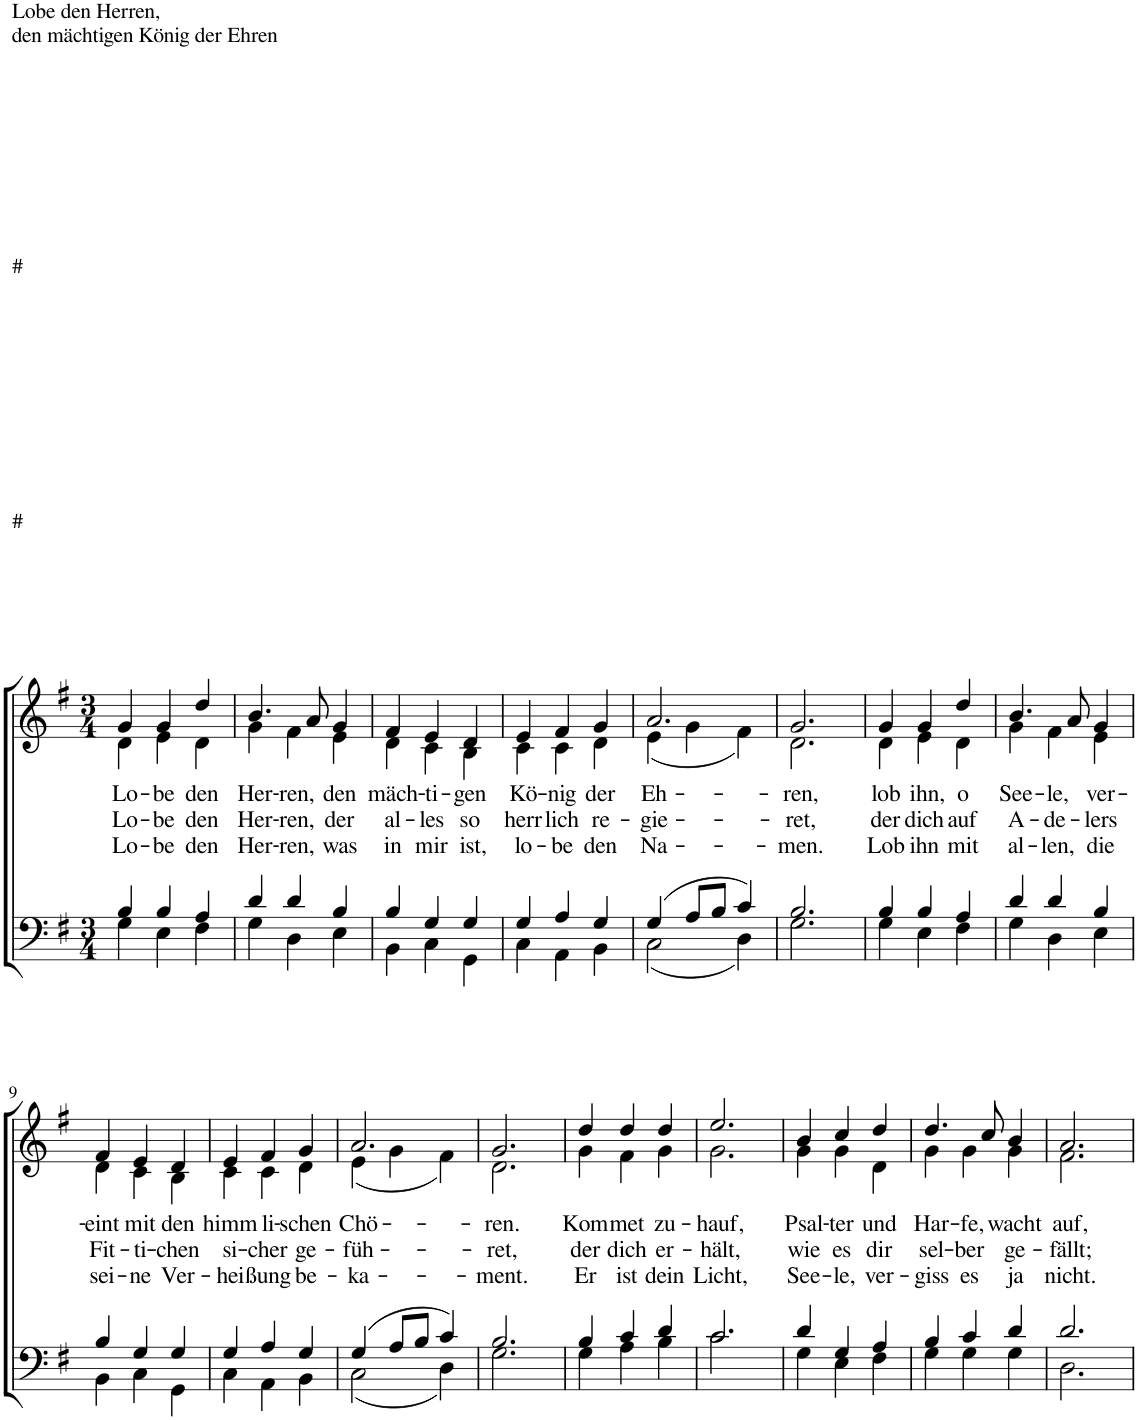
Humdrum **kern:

**kern	**kern	**text	**text	**text
*part1	*part1	*part1	*part1	*part1
*staff2	*staff1	*staff1	*staff1	*staff1
*I"Piano	*	*	*	*
*I'Pno	*	*	*	*
*clefF4	*clefG2	*	*	*
*k[f#]	*k[f#]	*	*	*
*M3/4	*M3/4	*	*	*
=1	=1	=1	=1	=1
*^	*^	*	*	*
!	!	!	!	!LO:LY:b	!LO:LY:b	!LO:LY:b
4B/	4G\	4g/	4d\	Lo-	Lo-	Lo-
!	!	!	!	!LO:LY:b	!LO:LY:b	!LO:LY:b
4B/	4E\	4g/	4e\	be	be	be
!	!	!	!	!LO:LY:b	!LO:LY:b	!LO:LY:b
4A/	4F#\	4dd/	4d\	den	den	den
=2	=2	=2	=2	=2	=2	=2
!	!	!	!	!LO:LY:b	!LO:LY:b	!LO:LY:b
4d/	4G\	4.b/	4g\	Her-	Her-	Her-
!	!	!	!	!LO:LY:b	!LO:LY:b	!LO:LY:b
4d/	4D\	.	4f#\	ren,	ren,	ren,
.	.	8a/	.	.	.	.
!	!	!	!	!LO:LY:b	!LO:LY:b	!LO:LY:b
4B/	4E\	4g/	4e\	den	der	was
=3	=3	=3	=3	=3	=3	=3
!	!	!	!	!LO:LY:b	!LO:LY:b	!LO:LY:b
4B/	4BB\	4f#/	4d\	mäch-	al-	in
!	!	!	!	!LO:LY:b	!LO:LY:b	!LO:LY:b
4G/	4C\	4e/	4c\	ti-	les	mir
!	!	!	!	!LO:LY:b	!LO:LY:b	!LO:LY:b
4G/	4GG\	4d/	4B\	gen	so	ist,
=4	=4	=4	=4	=4	=4	=4
!	!	!	!	!LO:LY:b	!LO:LY:b	!LO:LY:b
4G/	4C\	4e/	4c\	Kö-	herr-	lo-
!	!	!	!	!LO:LY:b	!LO:LY:b	!LO:LY:b
4A/	4AA\	4f#/	4c\	nig	lich	be
!	!	!	!	!LO:LY:b	!LO:LY:b	!LO:LY:b
4G/	4BB\	4g/	4d\	der	re-	den
=5	=5	=5	=5	=5	=5	=5
!	!	!	!	!LO:LY:b	!LO:LY:b	!LO:LY:b
4G/	2C\	2.a/	(4e\	Eh-	gie-	Na-
8A/L	.	.	4g\	.	.	.
8B/J	.	.	.	.	.	.
4c/	4D\	.	4f#\)	.	.	.
=6	=6	=6	=6	=6	=6	=6
!	!	!	!	!LO:LY:b	!LO:LY:b	!LO:LY:b
2.B/	2.G\	2.g/	2.d\	ren,	ret,	men.
=7	=7	=7	=7	=7	=7	=7
!	!	!	!	!LO:LY:b	!LO:LY:b	!LO:LY:b
4B/	4G\	4g/	4d\	lob	der	Lob
!	!	!	!	!LO:LY:b	!LO:LY:b	!LO:LY:b
4B/	4E\	4g/	4e\	ihn,	dich	ihn
!	!	!	!	!LO:LY:b	!LO:LY:b	!LO:LY:b
4A/	4F#\	4dd/	4d\	o	auf	mit
=8	=8	=8	=8	=8	=8	=8
!	!	!	!	!LO:LY:b	!LO:LY:b	!LO:LY:b
4d/	4G\	4.b/	4g\	See-	A-	al-
!	!	!	!	!LO:LY:b	!LO:LY:b	!LO:LY:b
4d/	4D\	.	4f#\	le,	de-	len,
.	.	8a/	.	.	.	.
!	!	!	!	!LO:LY:b	!LO:LY:b	!LO:LY:b
4B/	4E\	4g/	4e\	ver-	lers	die
!!LO:LB:g=z	!!
=9	=9	=9	=9	=9	=9	=9
!	!	!	!	!LO:LY:b	!LO:LY:b	!LO:LY:b
4B/	4BB\	4f#/	4d\	eint	Fit-	sei-
!	!	!	!	!LO:LY:b	!LO:LY:b	!LO:LY:b
4G/	4C\	4e/	4c\	mit	ti-	ne
!	!	!	!	!LO:LY:b	!LO:LY:b	!LO:LY:b
4G/	4GG\	4d/	4B\	den	chen	Ver-
=10	=10	=10	=10	=10	=10	=10
!	!	!	!	!LO:LY:b	!LO:LY:b	!LO:LY:b
4G/	4C\	4e/	4c\	himm-	si-	hei-
!	!	!	!	!LO:LY:b	!LO:LY:b	!LO:LY:b
4A/	4AA\	4f#/	4c\	li-	cher	ßung
!	!	!	!	!LO:LY:b	!LO:LY:b	!LO:LY:b
4G/	4BB\	4g/	4d\	schen	ge-	be-
=11	=11	=11	=11	=11	=11	=11
!	!	!	!	!LO:LY:b	!LO:LY:b	!LO:LY:b
4G/	2C\	2.a/	(4e\	Chö-	füh-	ka-
8A/L	.	.	4g\	.	.	.
8B/J	.	.	.	.	.	.
4c/	4D\	.	4f#\)	.	.	.
=12	=12	=12	=12	=12	=12	=12
!	!	!	!	!LO:LY:b	!LO:LY:b	!LO:LY:b
2.B/	2.G\	2.g/	2.d\	ren.	ret,	ment.
=13	=13	=13	=13	=13	=13	=13
!	!	!	!	!LO:LY:b	!LO:LY:b	!LO:LY:b
4B/	4G\	4dd/	4g\	Kom-	der	Er
!	!	!	!	!LO:LY:b	!LO:LY:b	!LO:LY:b
4c/	4A\	4dd/	4f#\	met	dich	ist
!	!	!	!	!LO:LY:b	!LO:LY:b	!LO:LY:b
4d/	4B\	4dd/	4g\	zu-	er-	dein
=14	=14	=14	=14	=14	=14	=14
!	!	!	!	!LO:LY:b	!LO:LY:b	!LO:LY:b
2.c/	2.c\	2.ee/	2.g\	hauf,	hält,	Licht,
=15	=15	=15	=15	=15	=15	=15
!	!	!	!	!LO:LY:b	!LO:LY:b	!LO:LY:b
4d/	4G\	4b/	4g\	Psal-	wie	See-
!	!	!	!	!LO:LY:b	!LO:LY:b	!LO:LY:b
4G/	4E\	4cc/	4g\	ter	es	le,
!	!	!	!	!LO:LY:b	!LO:LY:b	!LO:LY:b
4A/	4F#\	4dd/	4d\	und	dir	ver-
=16	=16	=16	=16	=16	=16	=16
!	!	!	!	!LO:LY:b	!LO:LY:b	!LO:LY:b
4B/	4G\	4.dd/	4g\	Har-	sel-	giss
!	!	!	!	!LO:LY:b	!LO:LY:b	!LO:LY:b
4c/	4G\	.	4g\	fe,	ber	es
.	.	8cc/	.	.	.	.
!	!	!	!	!LO:LY:b	!LO:LY:b	!LO:LY:b
4d/	4G\	4b/	4g\	wacht	ge-	ja
=17	=17	=17	=17	=17	=17	=17
!	!	!	!	!LO:LY:b	!LO:LY:b	!LO:LY:b
2.d/	2.D\	2.a/	2.f#\	auf,	fällt;	nicht.
*v	*v	*	*	*	*	*
*	*v	*v	*	*	*
=	=	=	=	=
*-	*-	*-	*-	*-
